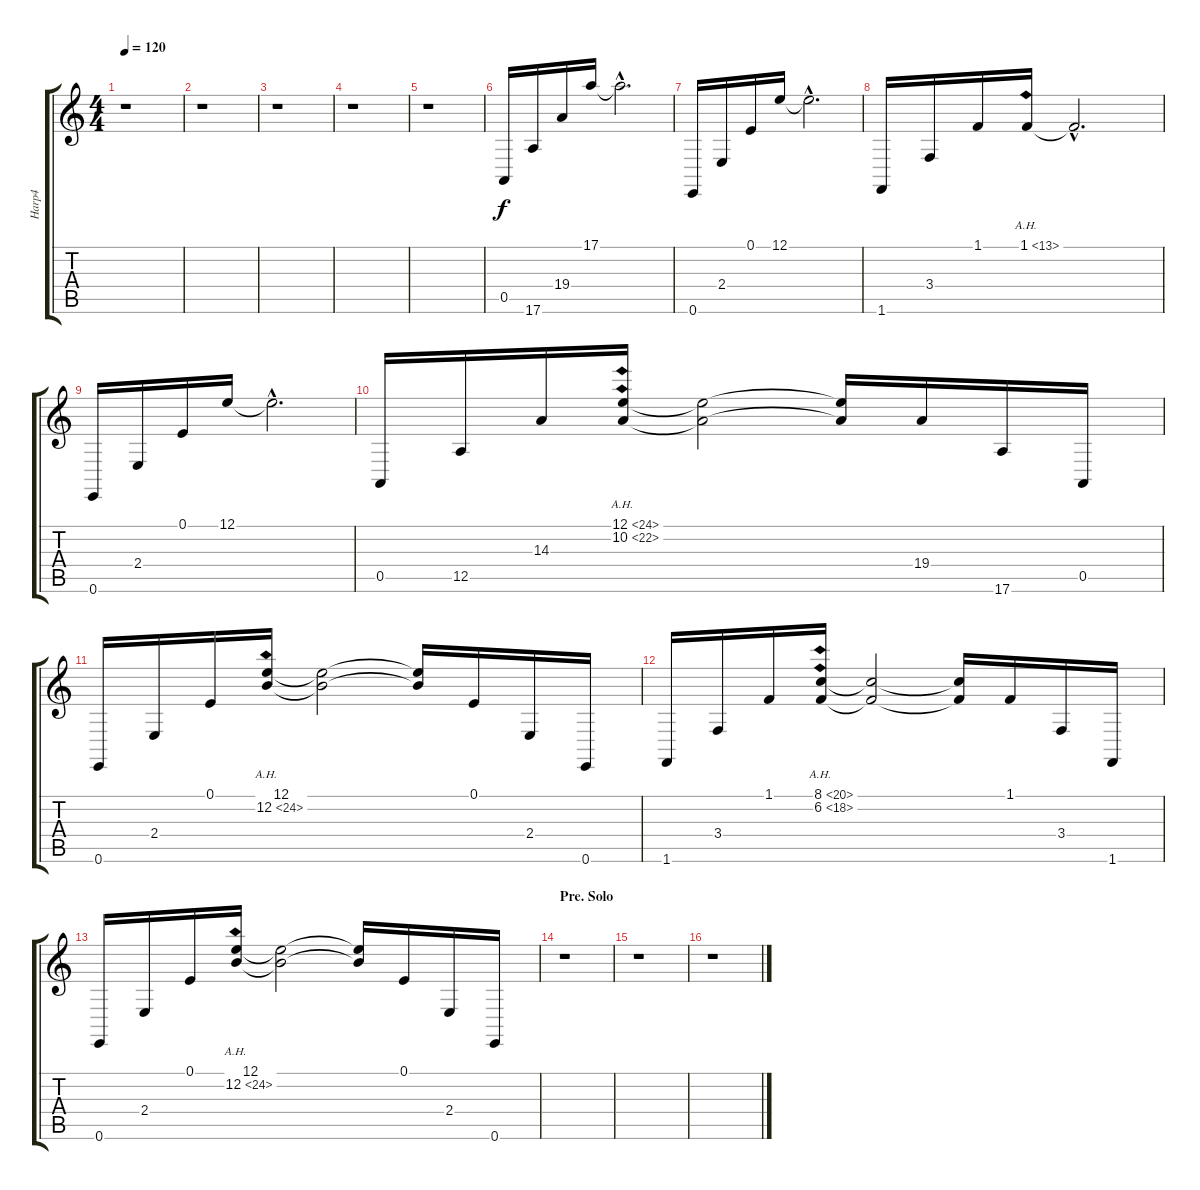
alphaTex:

\track ("Harp4" "Harp4") {instrument orchestralharp}
\staff {score tabs}
\tuning (E4 B3 G3 D3 A2 E2) {hide}
\ts (4 4)
\tempo 120
\clef g2
\ks c
r.1{dy mp} |
r.1 |
r.1 |
r.1 |
r.1 |
0.5.16{dy f} 17.6.16 19.4.16 17.1.16 17.1{hac t}.2{d} |
0.6.16 2.4.16 0.1.16 12.1.16 12.1{hac t}.2{d} |
1.6.16 3.4.16 1.1.16 1.1{ah 12}.16 1.1{hac t}.2{d} |
0.6.16 2.4.16 0.1.16 12.1.16 12.1{hac t}.2{d} |
0.5.16 12.5.16 14.3.16 (12.1{ah 12} 10.2{ah 12}).16 (12.1{t} 10.2{t}).2 (12.1{t} 10.2{t}).16 19.4.16 17.6.16 0.5.16 |
0.6.16 2.4.16 0.1.16 (12.1 12.2{ah 12}).16 (12.1{t} 12.2{t}).2 (12.1{t} 12.2{t}).16 0.1.16 2.4.16 0.6.16 |
1.6.16 3.4.16 1.1.16 (8.1{ah 12} 6.2{ah 12}).16 (8.1{t} 6.2{t}).2 (8.1{t} 6.2{t}).16 1.1.16 3.4.16 1.6.16 |
0.6.16 2.4.16 0.1.16 (12.1 12.2{ah 12}).16 (12.1{t} 12.2{t}).2 (12.1{t} 12.2{t}).16 0.1.16 2.4.16 0.6.16 |
\section ("" "Pre. Solo")
r.1 |
r.1 |
r.1
